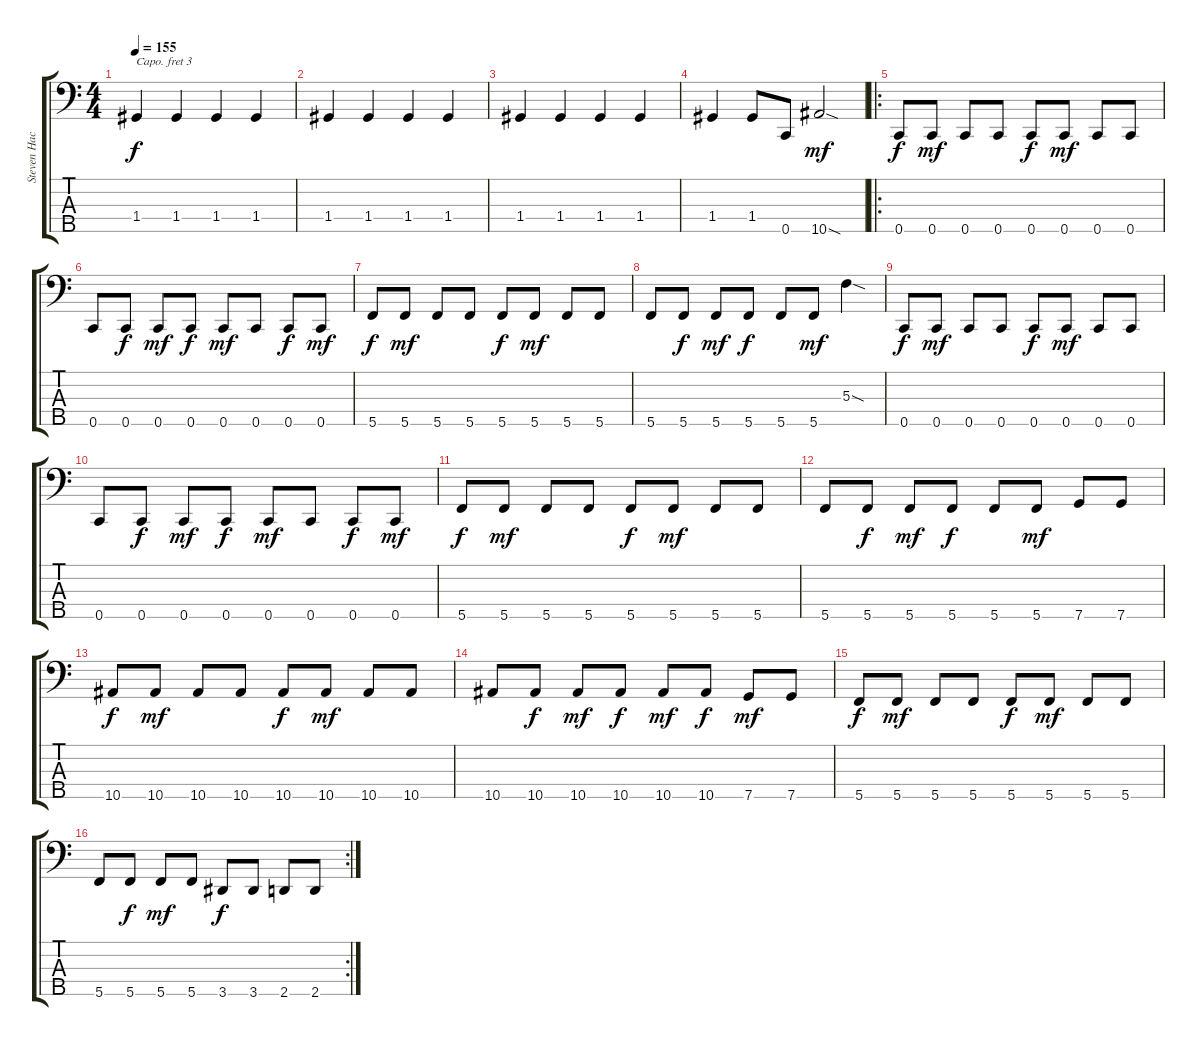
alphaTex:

\track ("Steven Hackney Bass" "Steven Hac") {instrument slapbass1 bank 255}
\staff {score tabs}
\capo 3
\tuning (G2 D2 A1 E1 A0) {hide}
\ts (4 4)
\tempo 155
\clef f4
\ks c
1.4.4{dy f} 1.4.4 1.4.4 1.4.4 |
1.4.4 1.4.4 1.4.4 1.4.4 |
1.4.4 1.4.4 1.4.4 1.4.4 |
1.4.4 1.4.8 0.5.8 10.5{sod}.2{dy mf} |
\ro
0.5.8{dy f} 0.5.8{dy mf} 0.5.8 0.5.8 0.5.8{dy f} 0.5.8{dy mf} 0.5.8 0.5.8 |
0.5.8 0.5.8{dy f} 0.5.8{dy mf} 0.5.8{dy f} 0.5.8{dy mf} 0.5.8 0.5.8{dy f} 0.5.8{dy mf} |
5.5.8{dy f} 5.5.8{dy mf} 5.5.8 5.5.8 5.5.8{dy f} 5.5.8{dy mf} 5.5.8 5.5.8 |
5.5.8 5.5.8{dy f} 5.5.8{dy mf} 5.5.8{dy f} 5.5.8 5.5.8{dy mf} 5.3{sod}.4 |
0.5.8{dy f} 0.5.8{dy mf} 0.5.8 0.5.8 0.5.8{dy f} 0.5.8{dy mf} 0.5.8 0.5.8 |
0.5.8 0.5.8{dy f} 0.5.8{dy mf} 0.5.8{dy f} 0.5.8{dy mf} 0.5.8 0.5.8{dy f} 0.5.8{dy mf} |
5.5.8{dy f} 5.5.8{dy mf} 5.5.8 5.5.8 5.5.8{dy f} 5.5.8{dy mf} 5.5.8 5.5.8 |
5.5.8 5.5.8{dy f} 5.5.8{dy mf} 5.5.8{dy f} 5.5.8 5.5.8{dy mf} 7.5.8 7.5.8 |
10.5.8{dy f} 10.5.8{dy mf} 10.5.8 10.5.8 10.5.8{dy f} 10.5.8{dy mf} 10.5.8 10.5.8 |
10.5.8 10.5.8{dy f} 10.5.8{dy mf} 10.5.8{dy f} 10.5.8{dy mf} 10.5.8{dy f} 7.5.8{dy mf} 7.5.8 |
5.5.8{dy f} 5.5.8{dy mf} 5.5.8 5.5.8 5.5.8{dy f} 5.5.8{dy mf} 5.5.8 5.5.8 |
\rc 2
5.5.8 5.5.8{dy f} 5.5.8{dy mf} 5.5.8 3.5.8{dy f} 3.5.8 2.5.8 2.5.8
